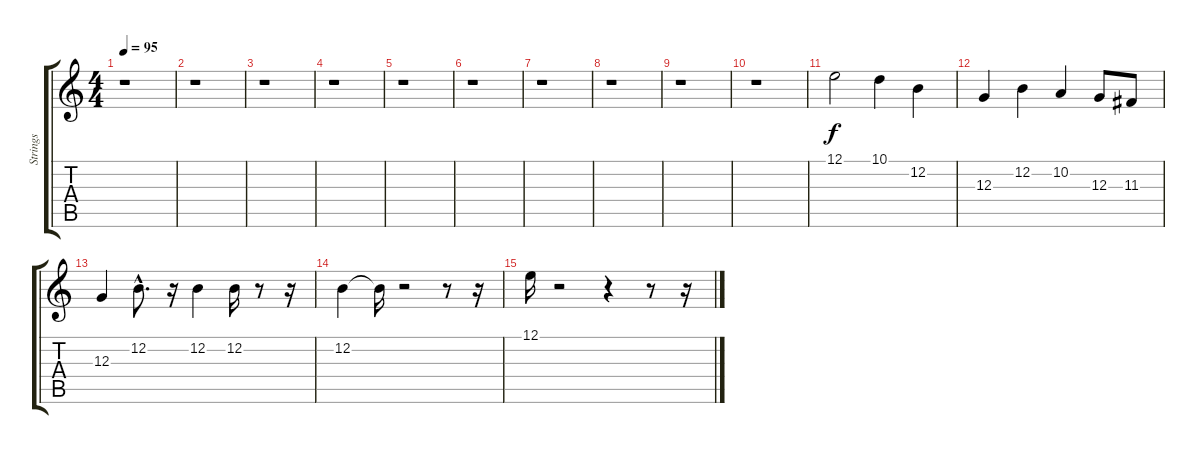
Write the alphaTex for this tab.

\track ("Strings" "Strings") {instrument stringensemble1}
\staff {score tabs}
\tuning (E4 B3 G3 D3 A2 E2) {hide}
\ts (4 4)
\tempo 95
\clef g2
\ks c
r.1{dy f} |
r.1 |
r.1 |
r.1 |
r.1 |
r.1 |
r.1 |
r.1 |
r.1 |
r.1 |
12.1.2 10.1.4 12.2.4 |
12.3.4 12.2.4 10.2.4 12.3.8 11.3.8 |
12.3.4 12.2{hac}.8{d} r.16 12.2.4 12.2.16 r.8 r.16 |
12.2.4 12.2{t}.16 r.2 r.8 r.16 |
12.1.16 r.2 r.4 r.8 r.16
